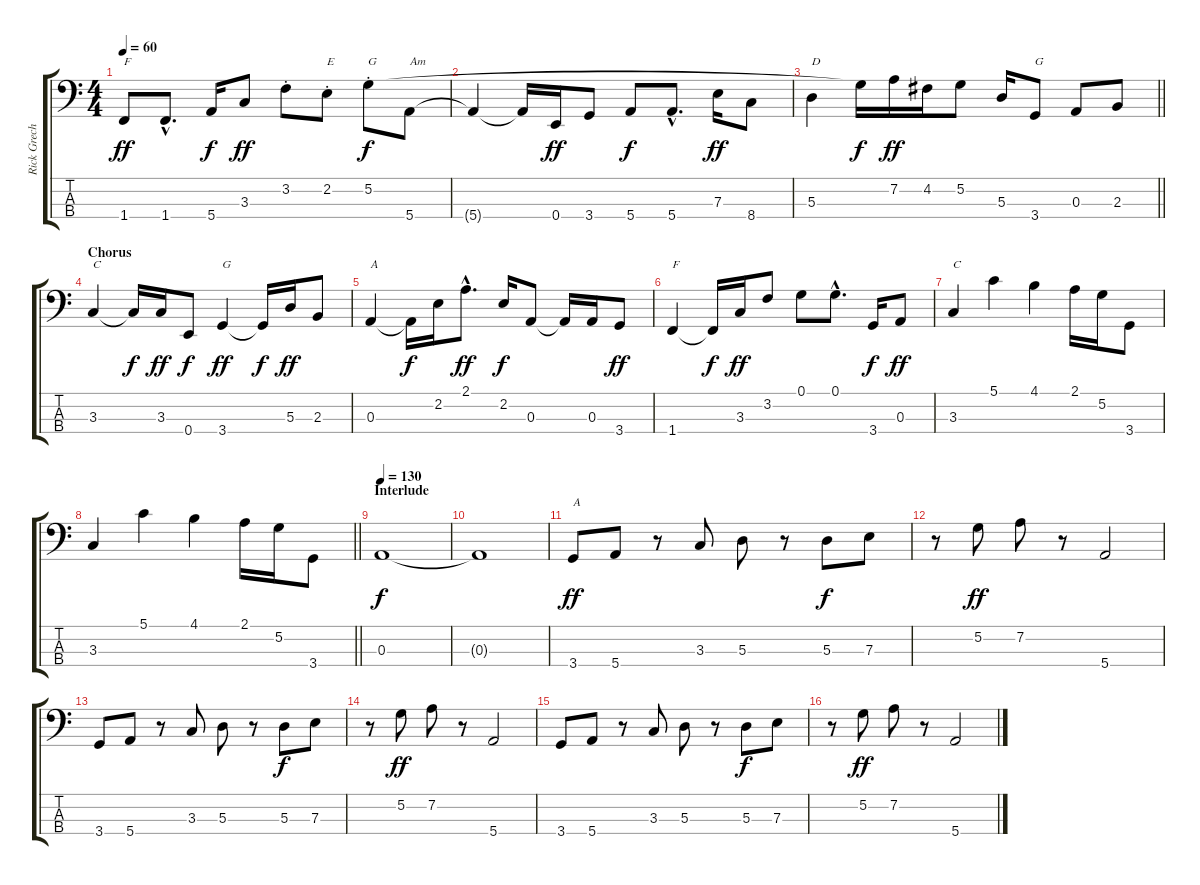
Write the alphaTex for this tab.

\track ("Rick Grech (Bass)" "Rick Grech") {instrument electricbassfinger}
\staff {score tabs}
\tuning (G2 D2 A1 E1) {hide}
\ts (4 4)
\tempo 60
\clef f4
\ks c
1.4.8{txt "F" dy ff} 1.4{hac}.8{d} 5.4.16{dy f} 3.3.8{dy ff} 3.2{st}.8 2.2{st}.8{txt "E"} 5.2{st}.8{txt "G" dy f} 5.4.8{txt "Am"} |
5.4{t}.4 5.4{t}.16 0.4.16{dy ff} 3.4.8 5.4.8{dy f} 5.4{hac}.8{d} 7.3.16{dy ff} 8.4.8 |
\barLineRight lightlight
5.3.4{txt "D"} 5.2{t}.16{dy f} 7.2.16{dy ff} 4.2.16 5.2.8 5.3.16 3.4.8{txt "G"} 0.3.8 2.3.8 |
\section ("" "Chorus")
3.3.4{txt "C"} 3.3{t}.16{dy f} 3.3.16{dy ff} 0.4.8{dy f} 3.4.4{txt "G" dy ff} 3.4{t}.16{dy f} 5.3.16{dy ff} 2.3.8 |
0.3.4{txt "A"} 0.3{t}.16{dy f} 2.2.16 2.1{hac}.8{d dy ff} 2.2.16{dy f} 0.3.8 0.3{t}.16 0.3.16 3.4.8{dy ff} |
1.4.4{txt "F"} 1.4{t}.16{dy f} 3.3.16{dy ff} 3.2.8 0.1.8 0.1{hac}.8{d} 3.4.16{dy f} 0.3.8{dy ff} |
3.3.4{txt "C"} 5.1.4 4.1.4 2.1.16 5.2.16 3.4.8 |
\barLineRight lightlight
3.3.4 5.1.4 4.1.4 2.1.16 5.2.16 3.4.8 |
\section ("" "Interlude")
\tempo 130
0.3.1{dy f} |
0.3{t}.1 |
3.4.8{txt "A" dy ff} 5.4.8 r.8 3.3.8 5.3.8 r.8 5.3.8{dy f} 7.3.8 |
r.8 5.2.8{dy ff} 7.2.8 r.8 5.4.2 |
3.4.8 5.4.8 r.8 3.3.8 5.3.8 r.8 5.3.8{dy f} 7.3.8 |
r.8 5.2.8{dy ff} 7.2.8 r.8 5.4.2 |
3.4.8 5.4.8 r.8 3.3.8 5.3.8 r.8 5.3.8{dy f} 7.3.8 |
r.8 5.2.8{dy ff} 7.2.8 r.8 5.4.2
